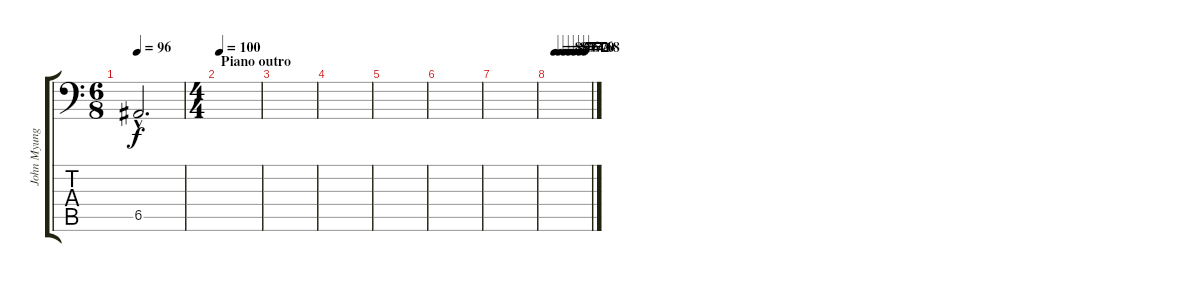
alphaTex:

\track ("John Myung" "John Myung") {instrument electricbassfinger}
\staff {score tabs}
\tuning (C3 G2 D2 A1 E1 C1) {hide}
\ts (6 8)
\tempo 96
\clef f4
\ks c
6.5{hac}.2{d dy f} |
\ts (4 4)
\section ("" "Piano outro")
\tempo 100
|
|
|
|
|
|
\tempo (88 0.125)
\tempo (80 0.25)
\tempo (76 0.375)
\tempo (74 0.5)
\tempo (72 0.625)
\tempo (70 0.75)
\tempo (68 0.875)
